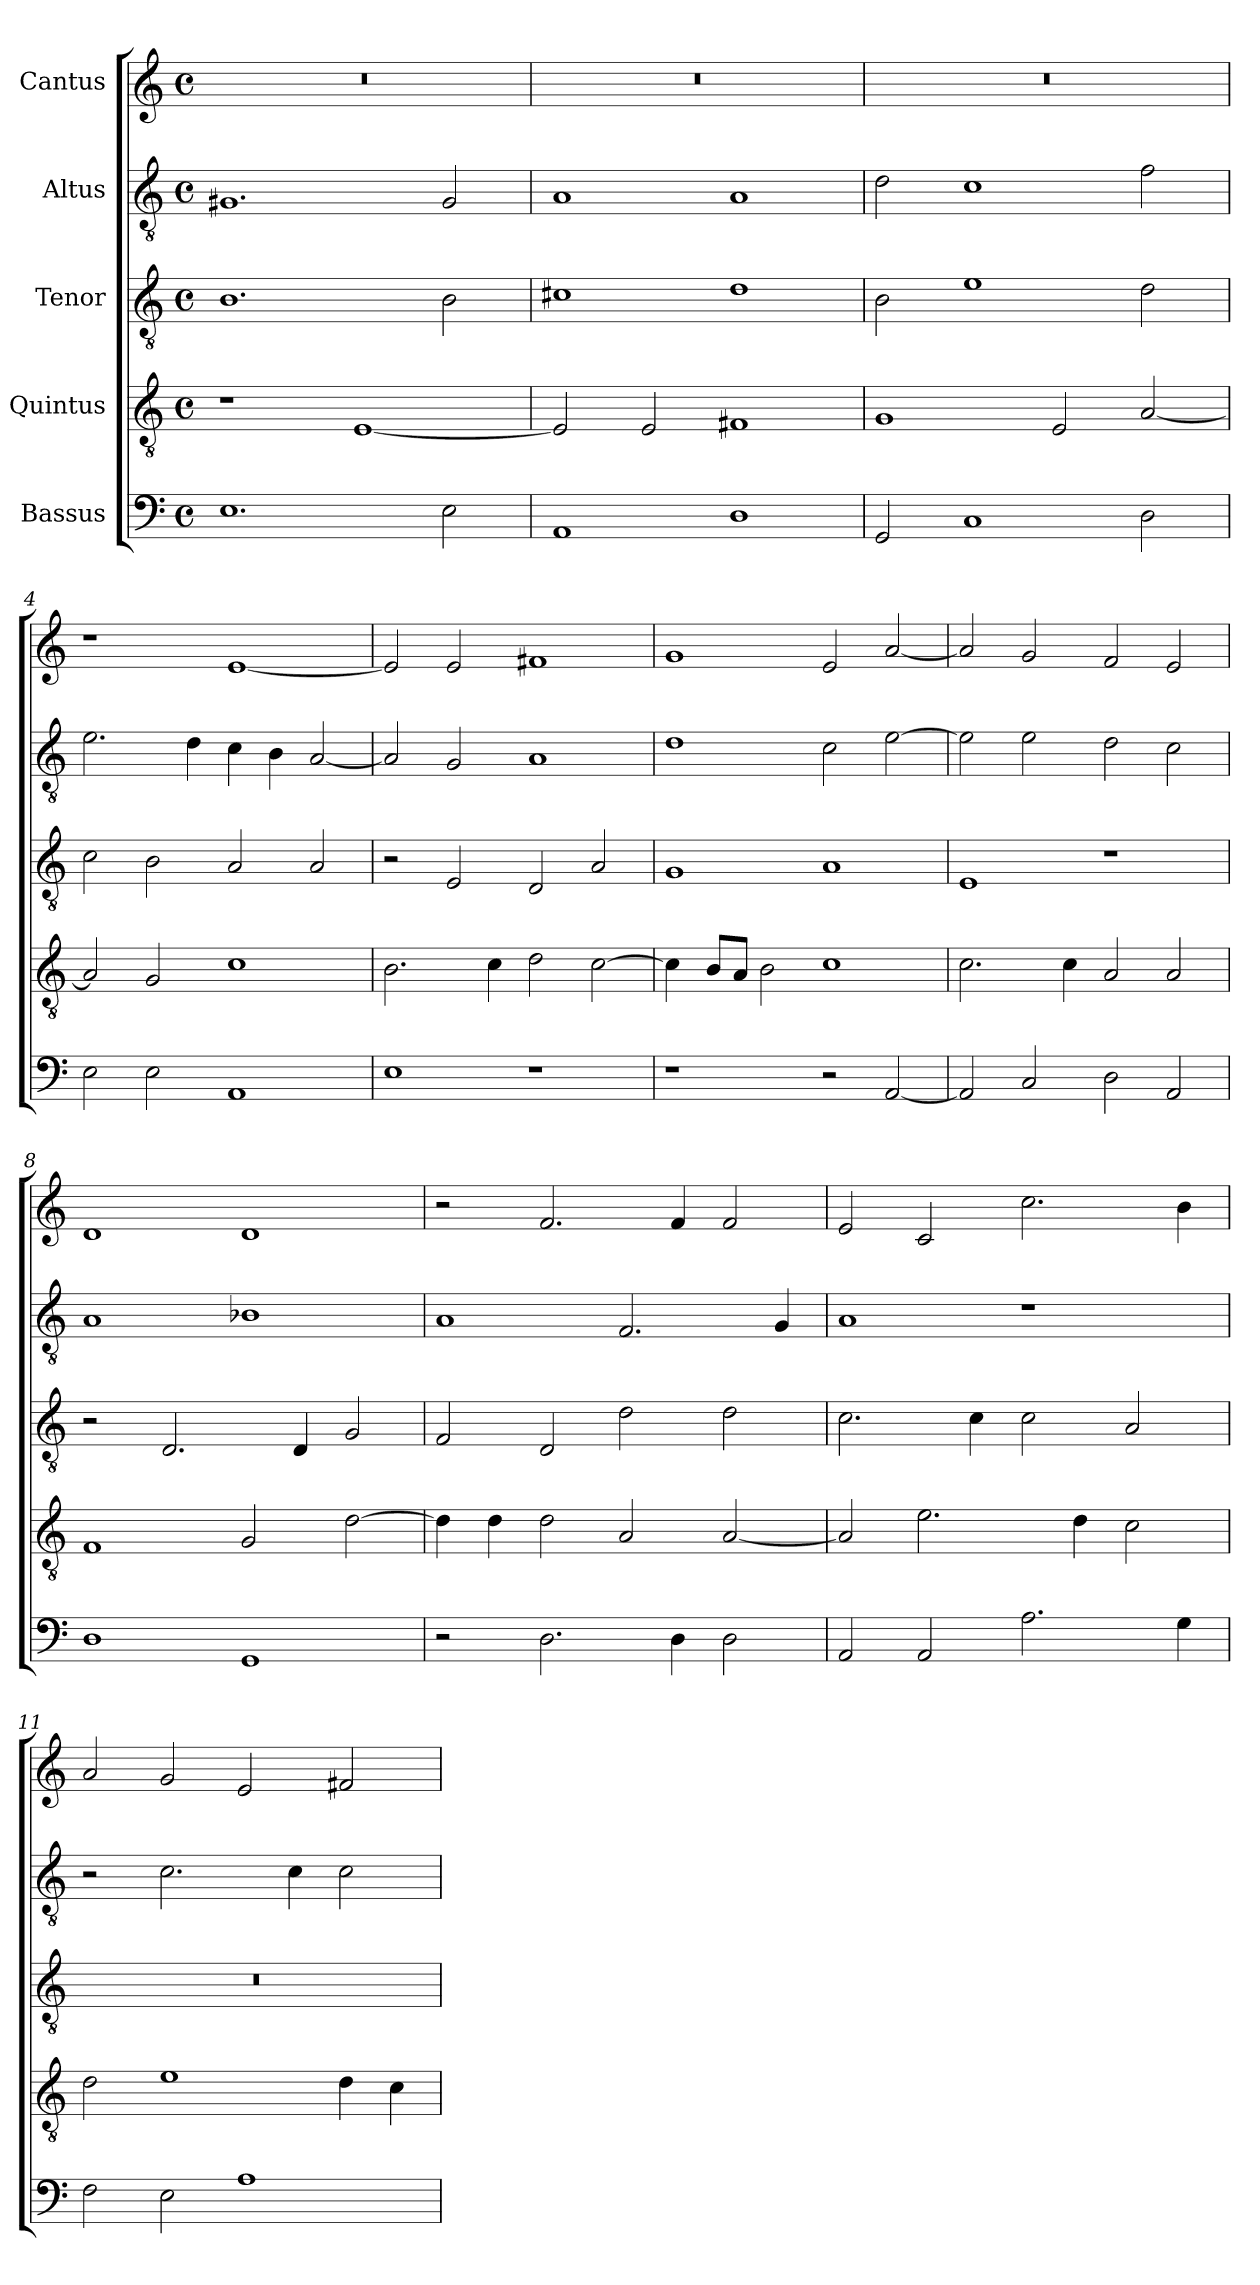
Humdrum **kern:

**kern	**kern	**kern	**kern	**kern
*part5	*part4	*part3	*part2	*part1
*staff5	*staff4	*staff3	*staff2	*staff1
*I"Bassus	*I"Quintus	*I"Tenor	*I"Altus	*I"Cantus
*clefF4	*clefGv2	*clefGv2	*clefGv2	*clefG2
*k[]	*k[]	*k[]	*k[]	*k[]
*M4/2	*M4/2	*M4/2	*M4/2	*M4/2
*met(c)	*met(c)	*met(c)	*met(c)	*met(c)
*MM160	*MM160	*MM160	*MM160	*MM160
=1	=1	=1	=1	=1
1.E	1r	1.B	1.G#X	0r
.	[1E	.	.	.
2E\	.	2B\	2G#/	.
=2	=2	=2	=2	=2
1AA	2E/]	1c#X	1A	0r
.	2E/	.	.	.
1D	1F#X	1d	1A	.
=3	=3	=3	=3	=3
2GG/	1G	2B\	2d\	0r
1C	.	1e	1c	.
.	2E/	.	.	.
2D\	[2A/	2d\	2f\	.
=4	=4	=4	=4	=4
2E\	2A/]	2c\	2.e\	1r
2E\	2G/	2B\	.	.
.	.	.	4d\	.
1AA	1c	2A/	4c\	[1e
.	.	.	4B\	.
.	.	2A/	[2A/	.
=5	=5	=5	=5	=5
1E	2.B\	2r	2A/]	2e/]
.	.	2E/	2G/	2e/
.	4c\	.	.	.
1r	2d\	2D/	1A	1f#X
.	[2c\	2A/	.	.
!!LO:LB:g=z
=6	=6	=6	=6	=6
1r	4c\]	1G	1d	1g
.	8B/L	.	.	.
.	8A/J	.	.	.
.	2B\	.	.	.
2r	1c	1A	2c\	2e/
[2AA/	.	.	[2e\	[2a/
=7	=7	=7	=7	=7
2AA/]	2.c\	1E	2e\]	2a/]
2C/	.	.	2e\	2g/
.	4c\	.	.	.
2D\	2A/	1r	2d\	2f/
2AA/	2A/	.	2c\	2e/
=8	=8	=8	=8	=8
1D	1F	2r	1A	1d
.	.	2.D/	.	.
1GG	2G/	.	1B-X	1d
.	.	4D/	.	.
.	[2d\	2G/	.	.
=9	=9	=9	=9	=9
2r	4d\]	2F/	1A	2r
.	4d\	.	.	.
2.D\	2d\	2D/	.	2.f/
.	2A/	2d\	2.F/	.
4D\	.	.	.	4f/
2D\	[2A/	2d\	.	2f/
.	.	.	4G/	.
!!LO:LB:g=z
=10	=10	=10	=10	=10
2AA/	2A/]	2.c\	1A	2e/
2AA/	2.e\	.	.	2c/
.	.	4c\	.	.
2.A\	.	2c\	1r	2.cc\
.	4d\	.	.	.
.	2c\	2A/	.	.
4G\	.	.	.	4b\
=11	=11	=11	=11	=11
2F\	2d\	0r	2r	2a/
2E\	1e	.	2.c\	2g/
1A	.	.	.	2e/
.	.	.	4c\	.
.	4d\	.	2c\	2f#X/
.	4c\	.	.	.
=	=	=	=	=
*-	*-	*-	*-	*-
